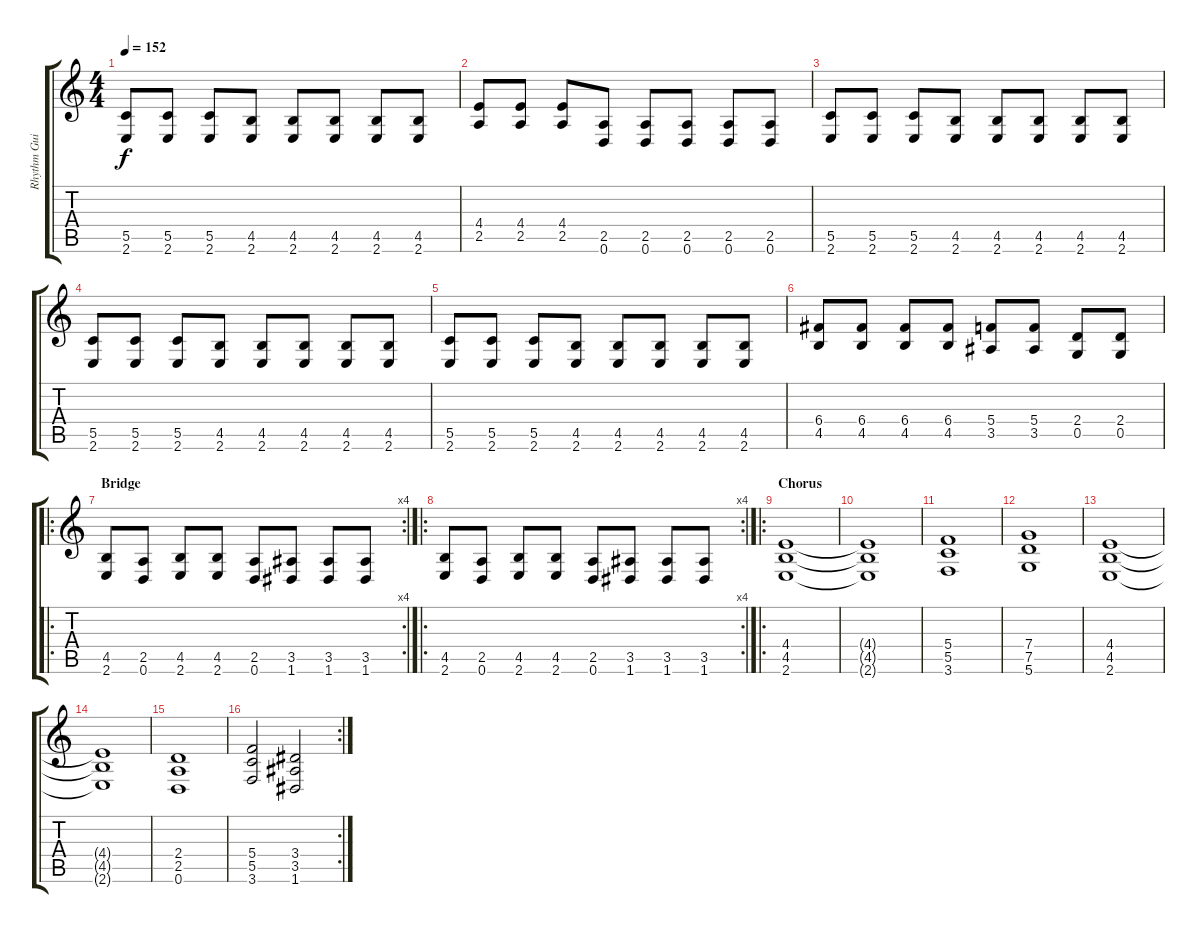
\track ("Rhythm Guitar" "Rhythm Gui") {instrument distortionguitar}
\staff {score tabs}
\tuning (D4 A3 F3 C3 G2 D2) {hide}
\ts (4 4)
\tempo 152
\clef g2
\ks c
(5.5 2.6).8{dy f} (5.5 2.6).8 (5.5 2.6).8 (4.5 2.6).8 (4.5 2.6).8 (4.5 2.6).8 (4.5 2.6).8 (4.5 2.6).8 |
(4.4 2.5).8 (4.4 2.5).8 (4.4 2.5).8 (2.5 0.6).8 (2.5 0.6).8 (2.5 0.6).8 (2.5 0.6).8 (2.5 0.6).8 |
(5.5 2.6).8 (5.5 2.6).8 (5.5 2.6).8 (4.5 2.6).8 (4.5 2.6).8 (4.5 2.6).8 (4.5 2.6).8 (4.5 2.6).8 |
(5.5 2.6).8 (5.5 2.6).8 (5.5 2.6).8 (4.5 2.6).8 (4.5 2.6).8 (4.5 2.6).8 (4.5 2.6).8 (4.5 2.6).8 |
(5.5 2.6).8 (5.5 2.6).8 (5.5 2.6).8 (4.5 2.6).8 (4.5 2.6).8 (4.5 2.6).8 (4.5 2.6).8 (4.5 2.6).8 |
(6.4 4.5).8 (6.4 4.5).8 (6.4 4.5).8 (6.4 4.5).8 (5.4 3.5).8 (5.4 3.5).8 (2.4 0.5).8 (2.4 0.5).8 |
\ro
\rc 4
\section ("" "Bridge")
(4.5 2.6).8 (2.5 0.6).8 (4.5 2.6).8 (4.5 2.6).8 (2.5 0.6).8 (3.5 1.6).8 (3.5 1.6).8 (3.5 1.6).8 |
\ro
\rc 4
(4.5 2.6).8 (2.5 0.6).8 (4.5 2.6).8 (4.5 2.6).8 (2.5 0.6).8 (3.5 1.6).8 (3.5 1.6).8 (3.5 1.6).8 |
\ro
\section ("" "Chorus")
(4.4 4.5 2.6).1 |
(4.4{t} 4.5{t} 2.6{t}).1 |
(5.4 5.5 3.6).1 |
(7.4 7.5 5.6).1 |
(4.4 4.5 2.6).1 |
(4.4{t} 4.5{t} 2.6{t}).1 |
(2.4 2.5 0.6).1 |
\rc 2
(5.4 5.5 3.6).2 (3.4 3.5 1.6).2
